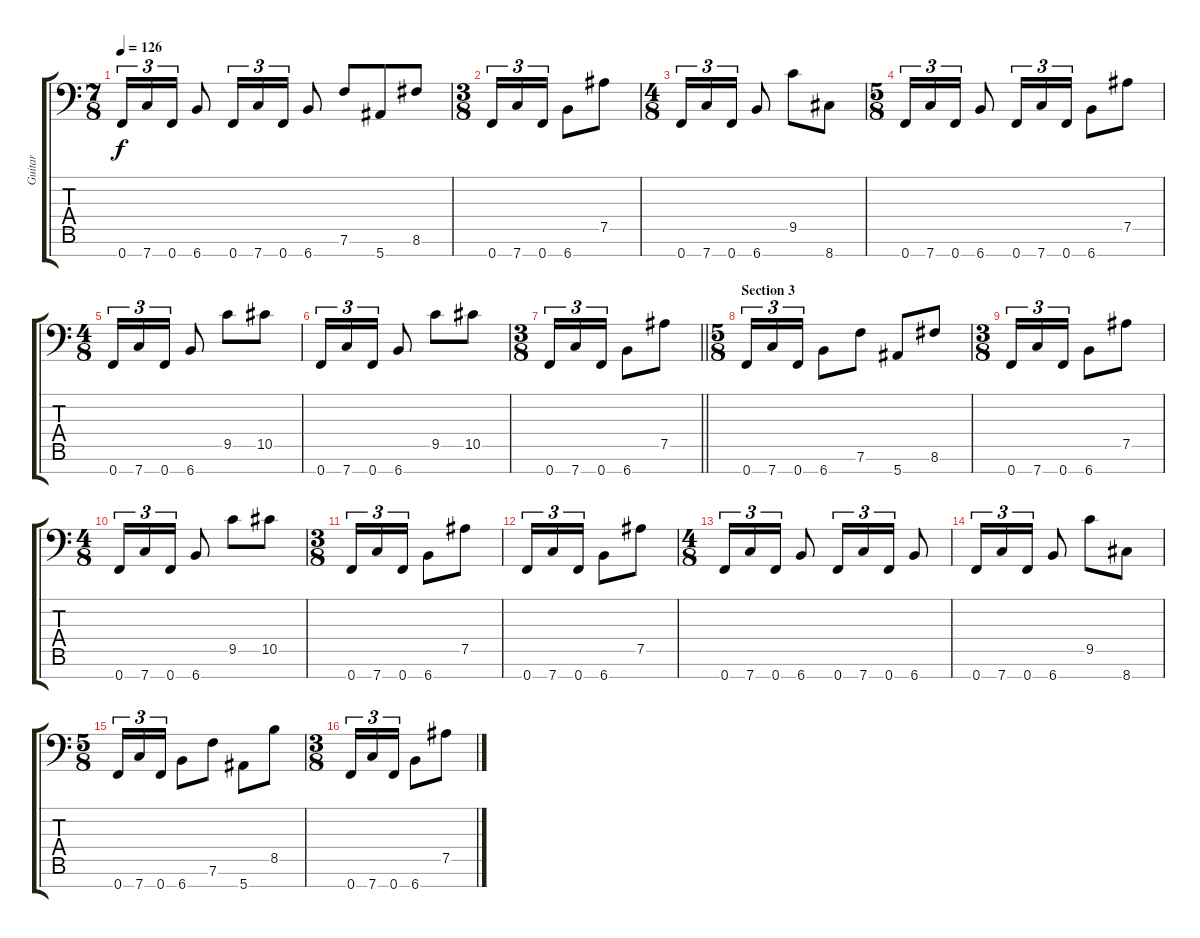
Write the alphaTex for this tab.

\track ("Guitar" "Guitar") {instrument overdrivenguitar}
\staff {score tabs}
\tuning (Bb3 Gb3 Db3 Ab2 Eb2 Bb1 F1) {hide}
\ts (7 8)
\tempo 126
\clef f4
\ks c
0.7.16{tu (3 2) dy f} 7.7.16{tu (3 2)} 0.7.16{tu (3 2)} 6.7.8 0.7.16{tu (3 2)} 7.7.16{tu (3 2)} 0.7.16{tu (3 2)} 6.7.8 7.6.8 5.7.8 8.6.8 |
\ts (3 8)
0.7.16{tu (3 2)} 7.7.16{tu (3 2)} 0.7.16{tu (3 2)} 6.7.8 7.5.8 |
\ts (4 8)
0.7.16{tu (3 2)} 7.7.16{tu (3 2)} 0.7.16{tu (3 2)} 6.7.8 9.5.8 8.7.8 |
\ts (5 8)
0.7.16{tu (3 2)} 7.7.16{tu (3 2)} 0.7.16{tu (3 2)} 6.7.8 0.7.16{tu (3 2)} 7.7.16{tu (3 2)} 0.7.16{tu (3 2)} 6.7.8 7.5.8 |
\ts (4 8)
0.7.16{tu (3 2)} 7.7.16{tu (3 2)} 0.7.16{tu (3 2)} 6.7.8 9.5.8 10.5.8 |
0.7.16{tu (3 2)} 7.7.16{tu (3 2)} 0.7.16{tu (3 2)} 6.7.8 9.5.8 10.5.8 |
\ts (3 8)
\barLineRight lightlight
0.7.16{tu (3 2)} 7.7.16{tu (3 2)} 0.7.16{tu (3 2)} 6.7.8 7.5.8 |
\ts (5 8)
\section ("" "Section 3")
0.7.16{tu (3 2)} 7.7.16{tu (3 2)} 0.7.16{tu (3 2)} 6.7.8 7.6.8 5.7.8 8.6.8 |
\ts (3 8)
0.7.16{tu (3 2)} 7.7.16{tu (3 2)} 0.7.16{tu (3 2)} 6.7.8 7.5.8 |
\ts (4 8)
0.7.16{tu (3 2)} 7.7.16{tu (3 2)} 0.7.16{tu (3 2)} 6.7.8 9.5.8 10.5.8 |
\ts (3 8)
0.7.16{tu (3 2)} 7.7.16{tu (3 2)} 0.7.16{tu (3 2)} 6.7.8 7.5.8 |
0.7.16{tu (3 2)} 7.7.16{tu (3 2)} 0.7.16{tu (3 2)} 6.7.8 7.5.8 |
\ts (4 8)
0.7.16{tu (3 2)} 7.7.16{tu (3 2)} 0.7.16{tu (3 2)} 6.7.8 0.7.16{tu (3 2)} 7.7.16{tu (3 2)} 0.7.16{tu (3 2)} 6.7.8 |
0.7.16{tu (3 2)} 7.7.16{tu (3 2)} 0.7.16{tu (3 2)} 6.7.8 9.5.8 8.7.8 |
\ts (5 8)
0.7.16{tu (3 2)} 7.7.16{tu (3 2)} 0.7.16{tu (3 2)} 6.7.8 7.6.8 5.7.8 8.5.8 |
\ts (3 8)
0.7.16{tu (3 2)} 7.7.16{tu (3 2)} 0.7.16{tu (3 2)} 6.7.8 7.5.8
